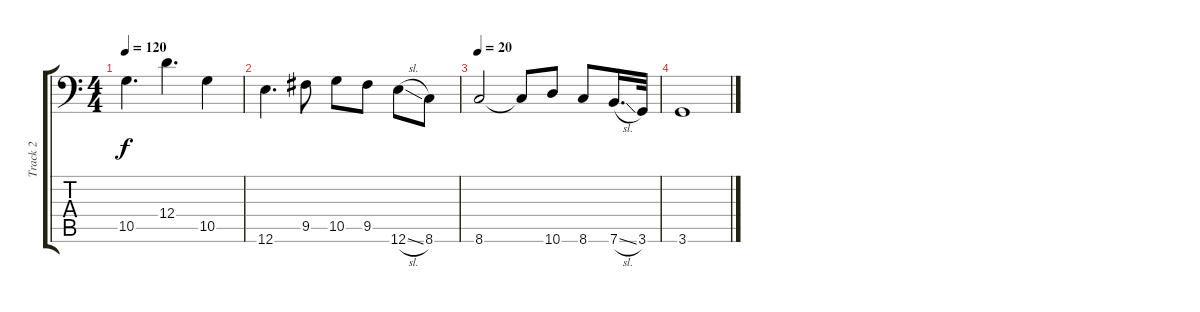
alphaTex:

\track ("Track 2" "Track 2") {instrument electricbasspick}
\staff {score tabs}
\tuning (E3 B2 G2 D2 A1 E1) {hide}
\ts (4 4)
\tempo 120
\clef f4
\ks c
10.5.4{d dy f} 12.4.4{d} 10.5.4 |
12.6.4{d} 9.5.8 10.5.8 9.5.8 12.6{sl}.8 8.6.8 |
\tempo 20
8.6.2 8.6{t}.8 10.6.8 8.6.8 7.6{sl}.16{d} 3.6.32 |
3.6.1
